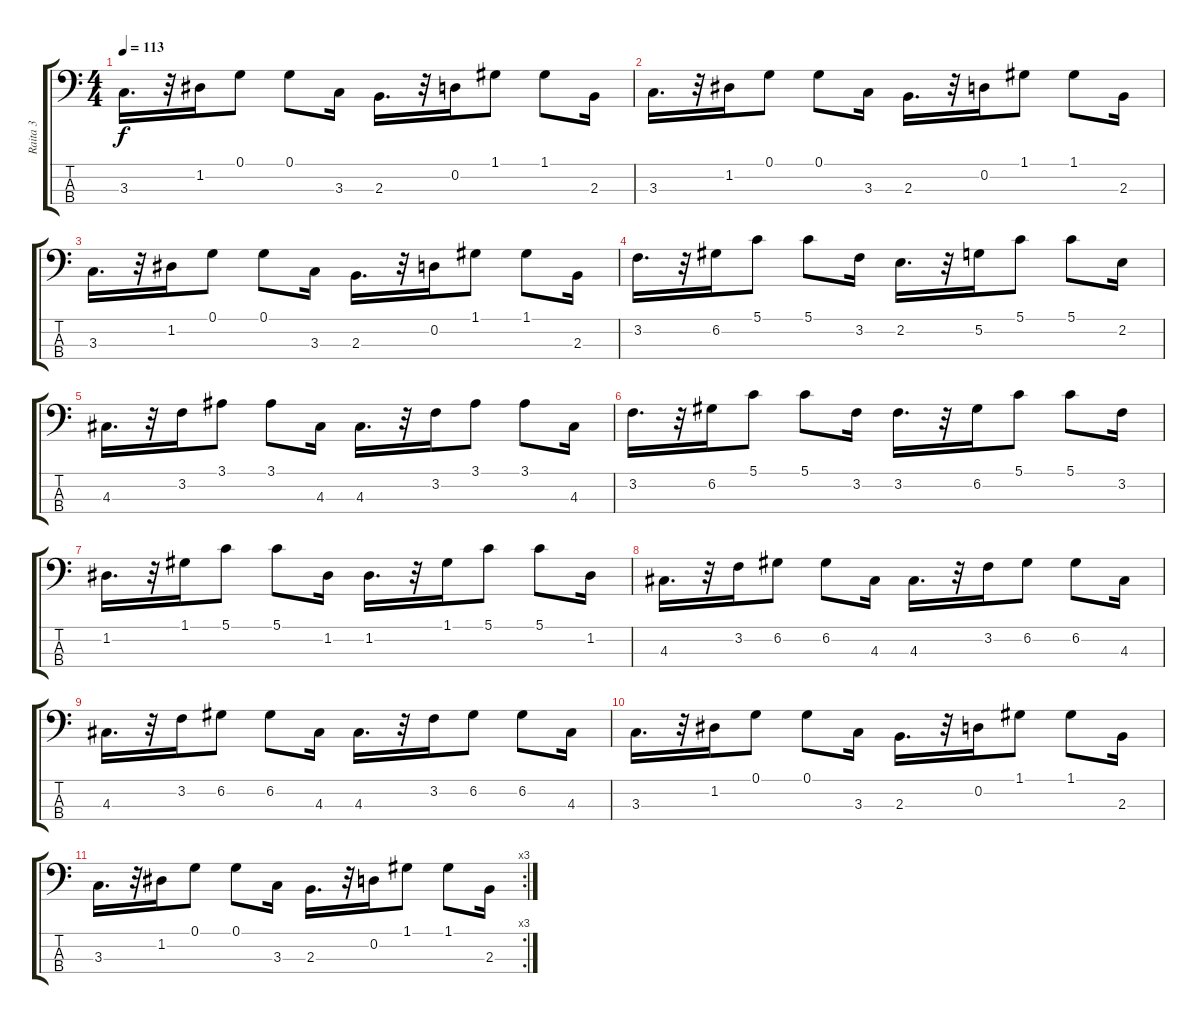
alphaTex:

\track ("Raita 3" "Raita 3") {instrument electricbassfinger}
\staff {score tabs}
\tuning (G2 D2 A1 E1) {hide}
\ts (4 4)
\tempo 113
\clef f4
\ks c
3.3.16{d dy f} r.32 1.2.16 0.1.8 0.1.8 3.3.16 2.3.16{d} r.32 0.2.16 1.1.8 1.1.8 2.3.16 |
3.3.16{d} r.32 1.2.16 0.1.8 0.1.8 3.3.16 2.3.16{d} r.32 0.2.16 1.1.8 1.1.8 2.3.16 |
3.3.16{d} r.32 1.2.16 0.1.8 0.1.8 3.3.16 2.3.16{d} r.32 0.2.16 1.1.8 1.1.8 2.3.16 |
3.2.16{d} r.32 6.2.16 5.1.8 5.1.8 3.2.16 2.2.16{d} r.32 5.2.16 5.1.8 5.1.8 2.2.16 |
4.3.16{d} r.32 3.2.16 3.1.8 3.1.8 4.3.16 4.3.16{d} r.32 3.2.16 3.1.8 3.1.8 4.3.16 |
3.2.16{d} r.32 6.2.16 5.1.8 5.1.8 3.2.16 3.2.16{d} r.32 6.2.16 5.1.8 5.1.8 3.2.16 |
1.2.16{d} r.32 1.1.16 5.1.8 5.1.8 1.2.16 1.2.16{d} r.32 1.1.16 5.1.8 5.1.8 1.2.16 |
4.3.16{d} r.32 3.2.16 6.2.8 6.2.8 4.3.16 4.3.16{d} r.32 3.2.16 6.2.8 6.2.8 4.3.16 |
4.3.16{d} r.32 3.2.16 6.2.8 6.2.8 4.3.16 4.3.16{d} r.32 3.2.16 6.2.8 6.2.8 4.3.16 |
3.3.16{d} r.32 1.2.16 0.1.8 0.1.8 3.3.16 2.3.16{d} r.32 0.2.16 1.1.8 1.1.8 2.3.16 |
\rc 3
3.3.16{d} r.32 1.2.16 0.1.8 0.1.8 3.3.16 2.3.16{d} r.32 0.2.16 1.1.8 1.1.8 2.3.16
